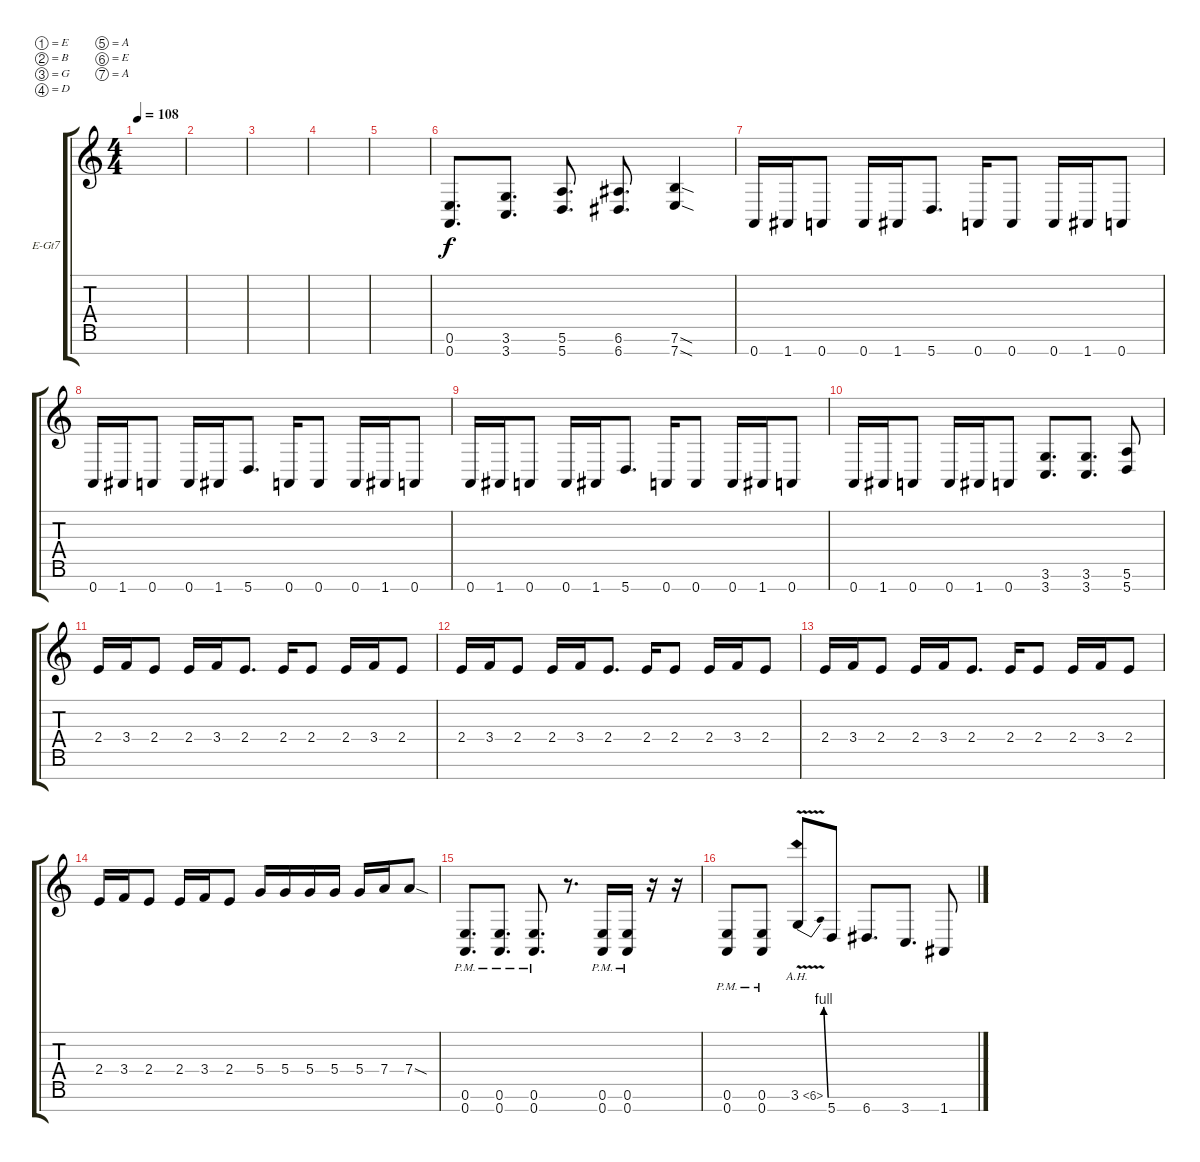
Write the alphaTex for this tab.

\defaultSystemsLayout 4
\bracketExtendMode groupsimilarinstruments
\firstSystemTrackNameOrientation horizontal
\otherSystemsTrackNameOrientation horizontal
\track ("Electric Guitar" "E-Gt7") {instrument distortionguitar}
\staff {score tabs}
\tuning (E4 B3 G3 D3 A2 E2 A1)
\ts (4 4)
\tempo 108
\clef g2
\ks c
|
|
|
|
|
(0.7 0.6).8{d} (3.7 3.6).8{d} (5.7 5.6).8{d} (6.7 6.6).8{d} (7.7{sod} 7.6{sod}).4 |
0.7.16 1.7.16 0.7.8 0.7.16 1.7.16 5.7.8{d} 0.7.16 0.7.8 0.7.16 1.7.16 0.7.8 |
0.7.16 1.7.16 0.7.8 0.7.16 1.7.16 5.7.8{d} 0.7.16 0.7.8 0.7.16 1.7.16 0.7.8 |
0.7.16 1.7.16 0.7.8 0.7.16 1.7.16 5.7.8{d} 0.7.16 0.7.8 0.7.16 1.7.16 0.7.8 |
0.7.16 1.7.16 0.7.8 0.7.16 1.7.16 0.7.8 (3.7 3.6).8{d} (3.7 3.6).8{d} (5.7 5.6).8 |
2.4.16 3.4.16 2.4.8 2.4.16 3.4.16 2.4.8{d} 2.4.16 2.4.8 2.4.16 3.4.16 2.4.8 |
2.4.16 3.4.16 2.4.8 2.4.16 3.4.16 2.4.8{d} 2.4.16 2.4.8 2.4.16 3.4.16 2.4.8 |
2.4.16 3.4.16 2.4.8 2.4.16 3.4.16 2.4.8{d} 2.4.16 2.4.8 2.4.16 3.4.16 2.4.8 |
2.4.16 3.4.16 2.4.8 2.4.16 3.4.16 2.4.8 5.4.16 5.4.16 5.4.16 5.4.16 5.4.16 7.4.16 7.4{sod}.8 |
(0.7{pm} 0.6{pm}).8{d} (0.6{pm} 0.7{pm}).8{d} (0.7{pm} 0.6{pm}).8{d} r.8{d} (0.7{pm} 0.6{pm}).16 (0.7{pm} 0.6{pm}).16 r.16 r.16 |
(0.6{pm} 0.7{pm}).8 (0.7{pm} 0.6{pm}).8 3.6{be (bend 0 0 15 4) ah 3 v}.8 5.7.8 6.7.8{d} 3.7.8{d} 1.7.8
